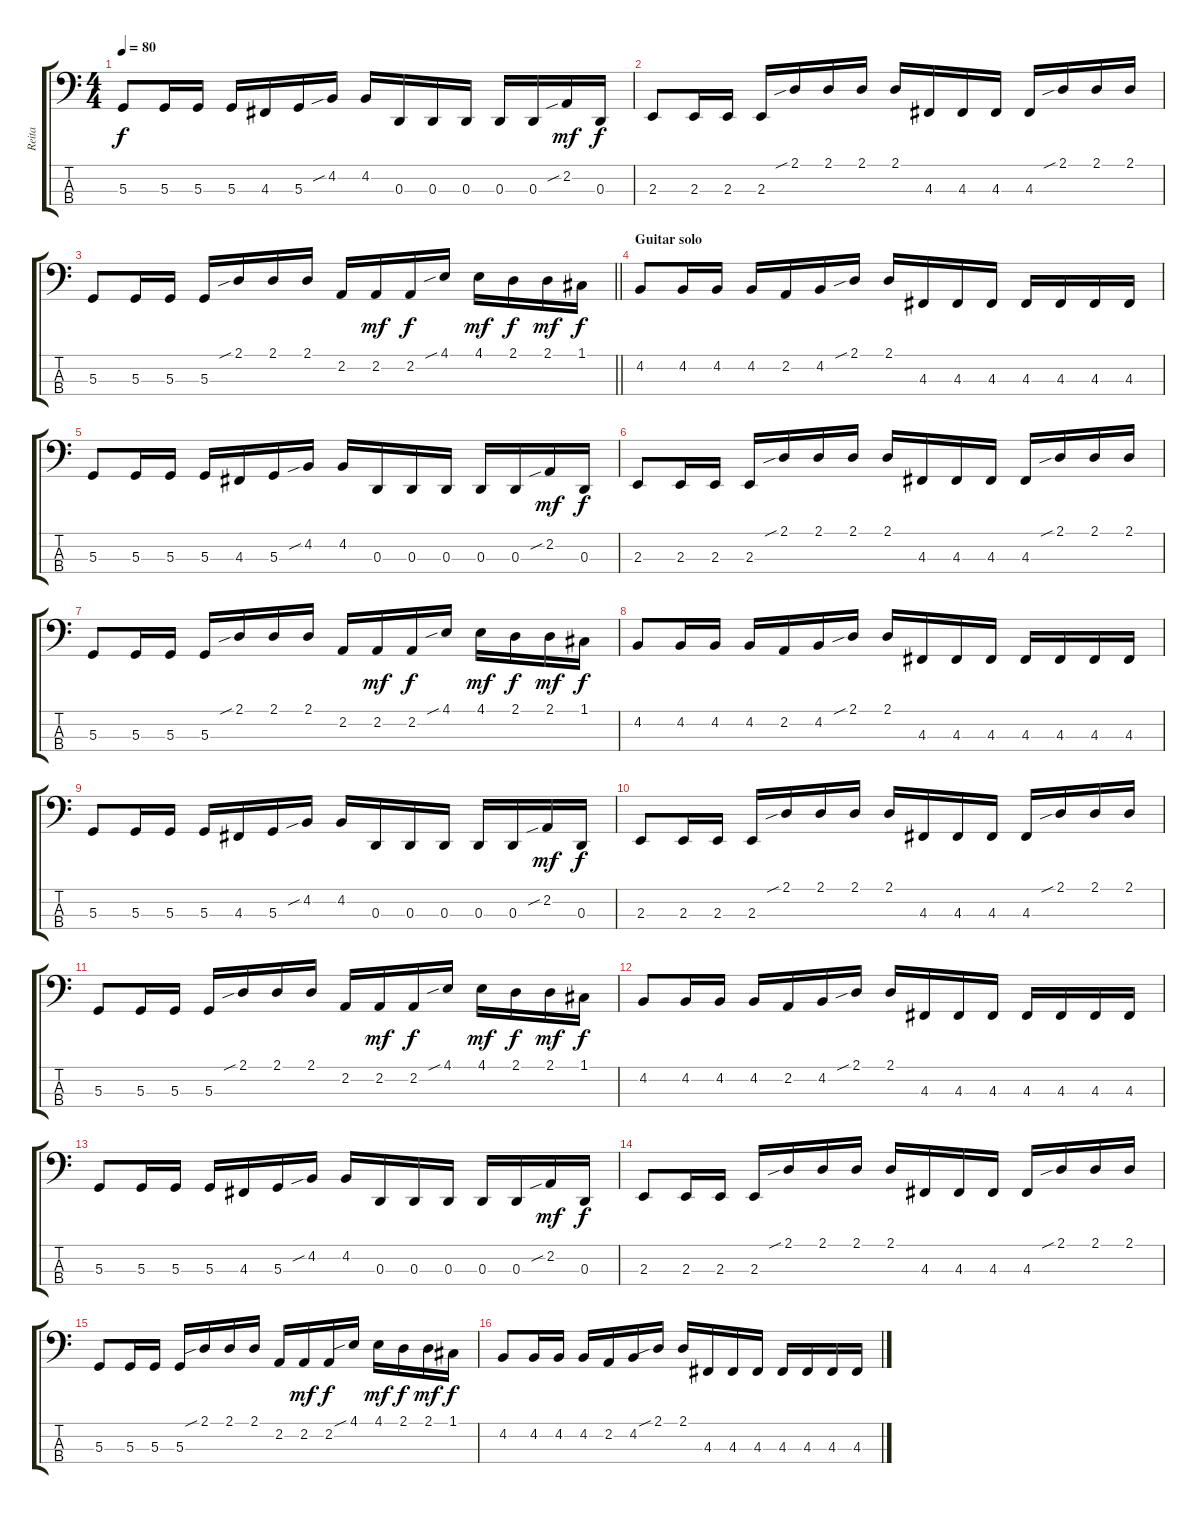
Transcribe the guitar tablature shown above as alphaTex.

\track ("Reita" "Reita") {instrument electricbassfinger}
\staff {score tabs}
\tuning (C2 G1 D1 B0) {hide}
\ts (4 4)
\tempo 80
\clef f4
\ks c
5.3.8{dy f} 5.3.16 5.3.16 5.3.16 4.3.16 5.3.16 4.2{sib}.16 4.2.16 0.3.16 0.3.16 0.3.16 0.3.16 0.3.16 2.2{sib}.16{dy mf} 0.3.16{dy f} |
2.3.8 2.3.16 2.3.16 2.3.16 2.1{sib}.16 2.1.16 2.1.16 2.1.16 4.3.16 4.3.16 4.3.16 4.3.16 2.1{sib}.16 2.1.16 2.1.16 |
\barLineRight lightlight
5.3.8 5.3.16 5.3.16 5.3.16 2.1{sib}.16 2.1.16 2.1.16 2.2.16 2.2.16{dy mf} 2.2.16{dy f} 4.1{sib}.16 4.1.16{dy mf} 2.1.16{dy f} 2.1.16{dy mf} 1.1.16{dy f} |
\section ("" "Guitar solo")
4.2.8 4.2.16 4.2.16 4.2.16 2.2.16 4.2.16 2.1{sib}.16 2.1.16 4.3.16 4.3.16 4.3.16 4.3.16 4.3.16 4.3.16 4.3.16 |
5.3.8 5.3.16 5.3.16 5.3.16 4.3.16 5.3.16 4.2{sib}.16 4.2.16 0.3.16 0.3.16 0.3.16 0.3.16 0.3.16 2.2{sib}.16{dy mf} 0.3.16{dy f} |
2.3.8 2.3.16 2.3.16 2.3.16 2.1{sib}.16 2.1.16 2.1.16 2.1.16 4.3.16 4.3.16 4.3.16 4.3.16 2.1{sib}.16 2.1.16 2.1.16 |
5.3.8 5.3.16 5.3.16 5.3.16 2.1{sib}.16 2.1.16 2.1.16 2.2.16 2.2.16{dy mf} 2.2.16{dy f} 4.1{sib}.16 4.1.16{dy mf} 2.1.16{dy f} 2.1.16{dy mf} 1.1.16{dy f} |
4.2.8 4.2.16 4.2.16 4.2.16 2.2.16 4.2.16 2.1{sib}.16 2.1.16 4.3.16 4.3.16 4.3.16 4.3.16 4.3.16 4.3.16 4.3.16 |
5.3.8 5.3.16 5.3.16 5.3.16 4.3.16 5.3.16 4.2{sib}.16 4.2.16 0.3.16 0.3.16 0.3.16 0.3.16 0.3.16 2.2{sib}.16{dy mf} 0.3.16{dy f} |
2.3.8 2.3.16 2.3.16 2.3.16 2.1{sib}.16 2.1.16 2.1.16 2.1.16 4.3.16 4.3.16 4.3.16 4.3.16 2.1{sib}.16 2.1.16 2.1.16 |
5.3.8 5.3.16 5.3.16 5.3.16 2.1{sib}.16 2.1.16 2.1.16 2.2.16 2.2.16{dy mf} 2.2.16{dy f} 4.1{sib}.16 4.1.16{dy mf} 2.1.16{dy f} 2.1.16{dy mf} 1.1.16{dy f} |
4.2.8 4.2.16 4.2.16 4.2.16 2.2.16 4.2.16 2.1{sib}.16 2.1.16 4.3.16 4.3.16 4.3.16 4.3.16 4.3.16 4.3.16 4.3.16 |
5.3.8 5.3.16 5.3.16 5.3.16 4.3.16 5.3.16 4.2{sib}.16 4.2.16 0.3.16 0.3.16 0.3.16 0.3.16 0.3.16 2.2{sib}.16{dy mf} 0.3.16{dy f} |
2.3.8 2.3.16 2.3.16 2.3.16 2.1{sib}.16 2.1.16 2.1.16 2.1.16 4.3.16 4.3.16 4.3.16 4.3.16 2.1{sib}.16 2.1.16 2.1.16 |
5.3.8 5.3.16 5.3.16 5.3.16 2.1{sib}.16 2.1.16 2.1.16 2.2.16 2.2.16{dy mf} 2.2.16{dy f} 4.1{sib}.16 4.1.16{dy mf} 2.1.16{dy f} 2.1.16{dy mf} 1.1.16{dy f} |
4.2.8 4.2.16 4.2.16 4.2.16 2.2.16 4.2.16 2.1{sib}.16 2.1.16 4.3.16 4.3.16 4.3.16 4.3.16 4.3.16 4.3.16 4.3.16
